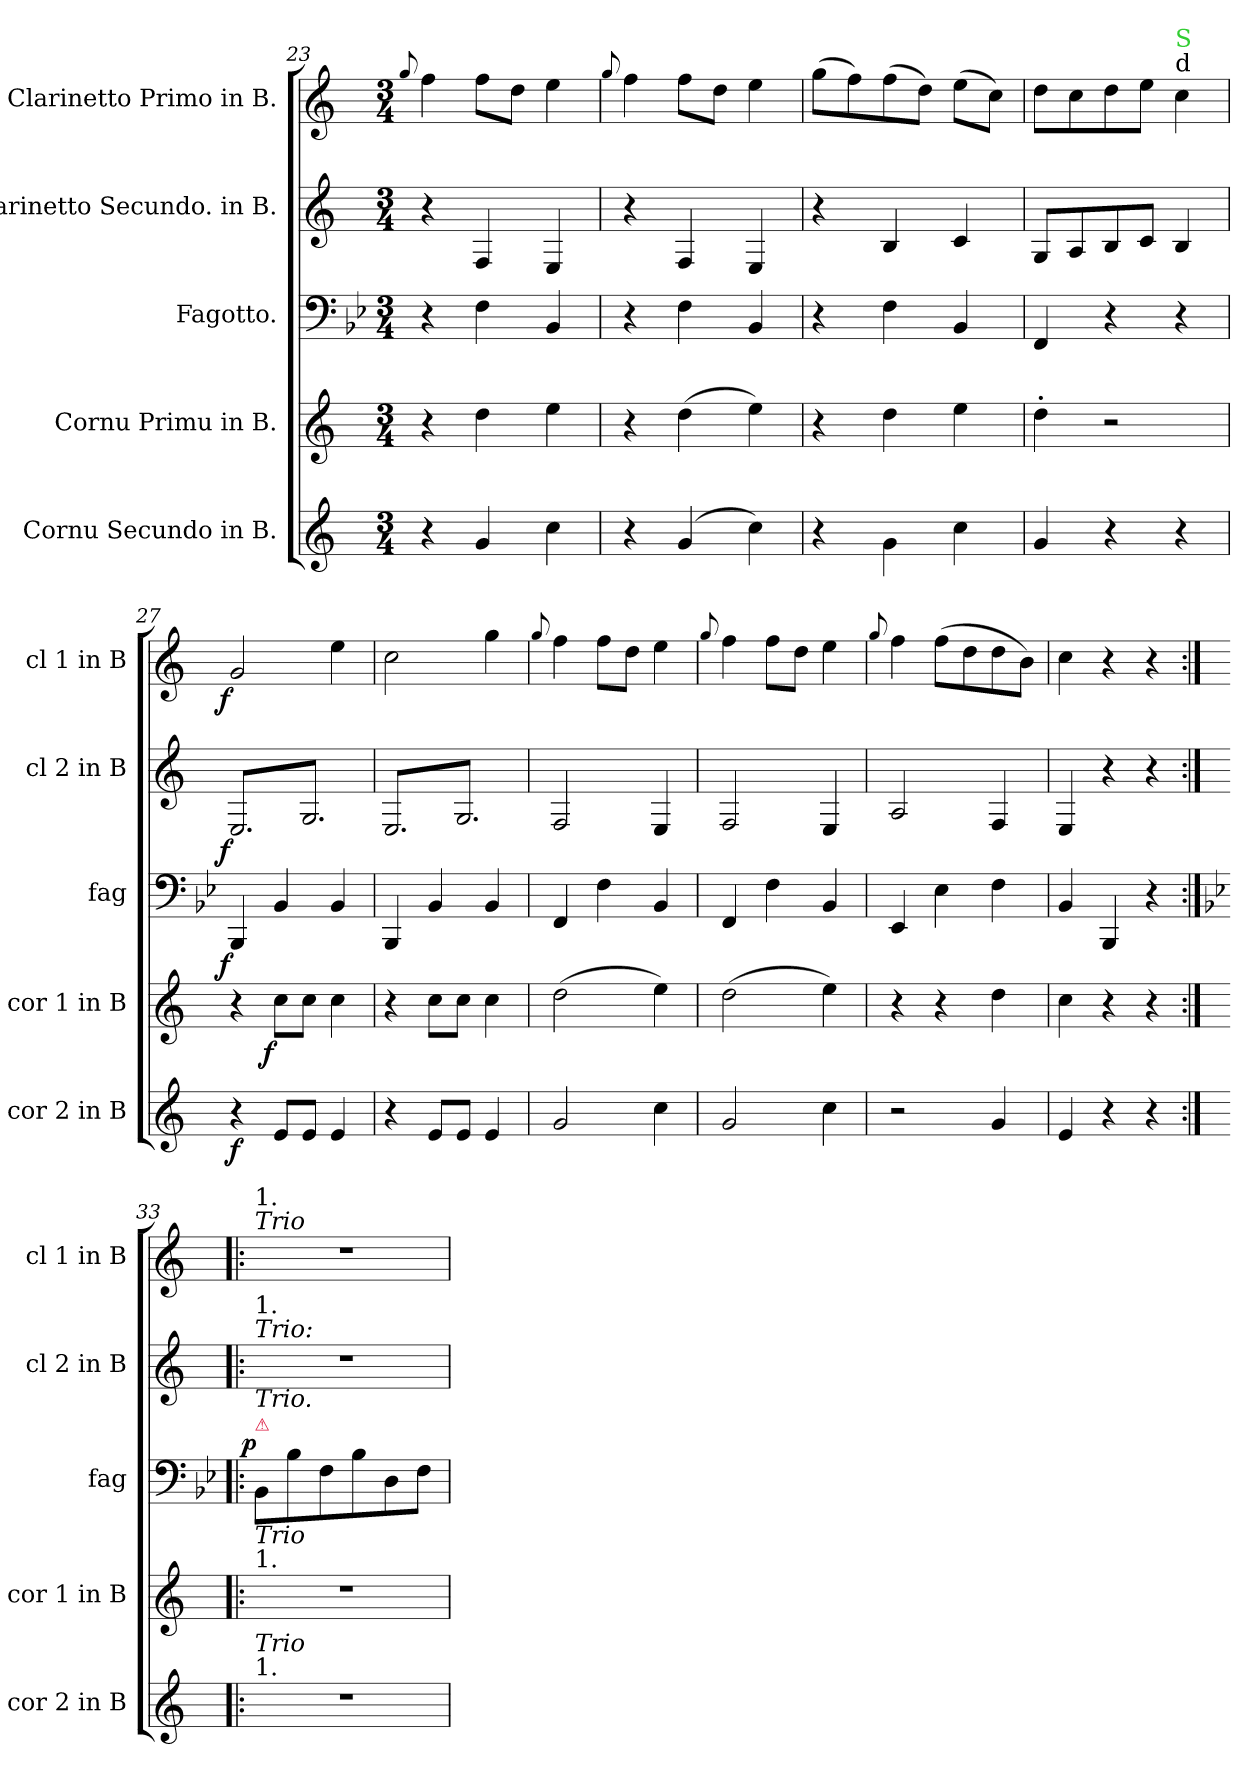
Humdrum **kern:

**kern	**dynam	**kern	**dynam	**kern	**dynam	**kern	**dynam	**kern	**dynam
*part5	*part5	*part4	*part4	*part3	*part3	*part2	*part2	*part1	*part1
*staff5	*staff5	*staff4	*staff4	*staff3	*staff3	*staff2	*staff2	*staff1	*staff1
*I"Cornu Secundo in B.	*	*I"Cornu Primu in B.	*	*I"Fagotto.	*	*I"Clarinetto Secundo. in B.	*	*I"Clarinetto Primo in B.	*
*I'cor 2 in B	*	*I'cor 1 in B	*	*I'fag	*	*I'cl 2 in B	*	*I'cl 1 in B	*
*clefG2	*	*clefG2	*	*clefF4	*	*clefG2	*	*clefG2	*
*ITrd1c2	*	*ITrd1c2	*	*	*	*ITrd1c2	*	*ITrd1c2	*
*k[b-e-]	*	*k[b-e-]	*	*k[b-e-]	*	*k[b-e-]	*	*k[b-e-]	*
*M3/4	*	*M3/4	*	*M3/4	*	*M3/4	*	*M3/4	*
=23	=23	=23	=23	=23	=23	=23	=23	=23	=23
.	.	.	.	.	.	.	.	8qqff/	.
4r	.	4r	.	4r	.	4r	.	4ee-\	.
4f/	.	4cc\	.	4F\	.	4E-/	.	8ee-\L	.
.	.	.	.	.	.	.	.	8cc\J	.
4b-\	.	4dd\	.	4BB-/	.	4D/	.	4dd\	.
=24	=24	=24	=24	=24	=24	=24	=24	=24	=24
.	.	.	.	.	.	.	.	8qqff/	.
4r	.	4r	.	4r	.	4r	.	4ee-\	.
(4f/	.	(4cc\	.	4F\	.	4E-/	.	8ee-\L	.
.	.	.	.	.	.	.	.	8cc\J	.
4b-\)	.	4dd\)	.	4BB-/	.	4D/	.	4dd\	.
=25	=25	=25	=25	=25	=25	=25	=25	=25	=25
4r	.	4r	.	4r	.	4r	.	(8ff\L	.
.	.	.	.	.	.	.	.	8ee-\)	.
4f\	.	4cc\	.	4F\	.	4A/	.	(8ee-\	.
.	.	.	.	.	.	.	.	8cc\J)	.
4b-\	.	4dd\	.	4BB-/	.	4B-/	.	(8dd\L	.
.	.	.	.	.	.	.	.	8b-\J)	.
=26	=26	=26	=26	=26	=26	=26	=26	=26	=26
4f/	.	4cc'\	.	4FF/	.	8F/L	.	8cc\L	.
.	.	.	.	.	.	8G/	.	8b-\	.
4r	.	2r	.	4r	.	8A/	.	8cc\	.
.	.	.	.	.	.	8B-/J	.	8dd\J	.
!	!	!	!	!	!	!	!	!LO:TX:a:t=d	!
!	!	!	!	!	!	!	!	!LO:TX:a:color=limegreen:t=S	!
4r	.	.	.	4r	.	4A/	.	4b-\	.
=27	=27	=27	=27	=27	=27	=27	=27	=27	=27
!	!	!	!	!	!	!LO:TX:a:color=crimson:t=⚠	!	!	!
!	!	!	!	!	!LO:DY:rj	!	!LO:DY:rj	!	!LO:DY:rj
*	*	*	*	*	*	*tremolo	*	*	*
4r	f~	4r	.	4BBB-/	f~	8D/L	f~	2f/	f~
.	.	.	.	.	.	8F/	.	.	.
!	!	!	!LO:DY:rj	!	!	!	!	!	!
8d/L	.	8b-\L	f~	4BB-/	.	8D/	.	.	.
8d/J	.	8b-\J	.	.	.	8F/	.	.	.
4d/	.	4b-\	.	4BB-/	.	8D/	.	4dd\	.
.	.	.	.	.	.	8F/J	.	.	.
=28	=28	=28	=28	=28	=28	=28	=28	=28	=28
4r	.	4r	.	4BBB-/	.	8D/L	.	2b-\	.
.	.	.	.	.	.	8F/	.	.	.
8d/L	.	8b-\L	.	4BB-/	.	8D/	.	.	.
8d/J	.	8b-\J	.	.	.	8F/	.	.	.
4d/	.	4b-\	.	4BB-/	.	8D/	.	4ff\	.
.	.	.	.	.	.	8F/J	.	.	.
*	*	*	*	*	*	*Xtremolo	*	*	*
=29	=29	=29	=29	=29	=29	=29	=29	=29	=29
.	.	.	.	.	.	.	.	8qqff/	.
2f/	.	(2cc\	.	4FF/	.	2E-/	.	4ee-\	.
.	.	.	.	.	.	.	.	.	.
.	.	.	.	4F\	.	.	.	8ee-\L	.
.	.	.	.	.	.	.	.	8cc\J	.
4b-\	.	4dd\)	.	4BB-/	.	4D/	.	4dd\	.
=30	=30	=30	=30	=30	=30	=30	=30	=30	=30
.	.	.	.	.	.	.	.	8qqff/	.
2f/	.	(2cc\	.	4FF/	.	2E-/	.	4ee-\	.
.	.	.	.	4F\	.	.	.	8ee-\L	.
.	.	.	.	.	.	.	.	8cc\J	.
4b-\	.	4dd\)	.	4BB-/	.	4D/	.	4dd\	.
=31	=31	=31	=31	=31	=31	=31	=31	=31	=31
.	.	.	.	.	.	.	.	8qqff/	.
2r	.	4r	.	4EE-/	.	2G/	.	4ee-\	.
.	.	4r	.	4E-\	.	.	.	(8ee-\L	.
.	.	.	.	.	.	.	.	8cc\	.
4f/	.	4cc\	.	4F\	.	4E-/	.	8cc\	.
.	.	.	.	.	.	.	.	8a\J)	.
=32	=32	=32	=32	=32	=32	=32	=32	=32	=32
4d/	.	4b-\	.	4BB-/	.	4D/	.	4b-\	.
4r	.	4r	.	4BBB-/	.	4r	.	4r	.
4r	.	4r	.	4r	.	4r	.	4r	.
=33:|!|:	=33:|!|:	=33:|!|:	=33:|!|:	=33:|!|:	=33:|!|:	=33:|!|:	=33:|!|:	=33:|!|:	=33:|!|:
*k[b-e-]	*	*k[b-e-]	*	*k[b-e-]	*	*k[b-e-]	*	*k[b-e-]	*
!	!	!	!	!	!	!	!	!LO:TX:a:i:t=Trio	!
!	!	!	!	!	!	!	!	!LO:TX:a:t=1.	!
!	!	!	!	!	!	!LO:TX:a:i:t=Trio&colon;	!	!	!
!	!	!	!	!	!	!LO:TX:a:t=1.	!	!	!
!	!	!	!	!LO:TX:a:color=crimson:t=⚠	!	!	!	!	!
!	!	!	!	!LO:TX:a:i:t=Trio.	!	!	!	!	!
!	!	!LO:TX:a:t=1.	!	!	!	!	!	!	!
!	!	!LO:TX:a:i:t=Trio	!	!	!	!	!	!	!
!LO:TX:a:t=1.	!	!	!	!	!	!	!	!	!
!LO:TX:a:i:t=Trio	!	!	!	!	!	!	!	!	!
!	!	!	!	!	!LO:DY:a:rj	!	!	!	!
2.r	.	2.r	.	8BB-/L	p	2.r	.	2.r	.
.	.	.	.	8B-\	.	.	.	.	.
.	.	.	.	8F\	.	.	.	.	.
.	.	.	.	8B-\	.	.	.	.	.
.	.	.	.	8D\	.	.	.	.	.
.	.	.	.	8F\J	.	.	.	.	.
=	=	=	=	=	=	=	=	=	=
*-	*-	*-	*-	*-	*-	*-	*-	*-	*-
